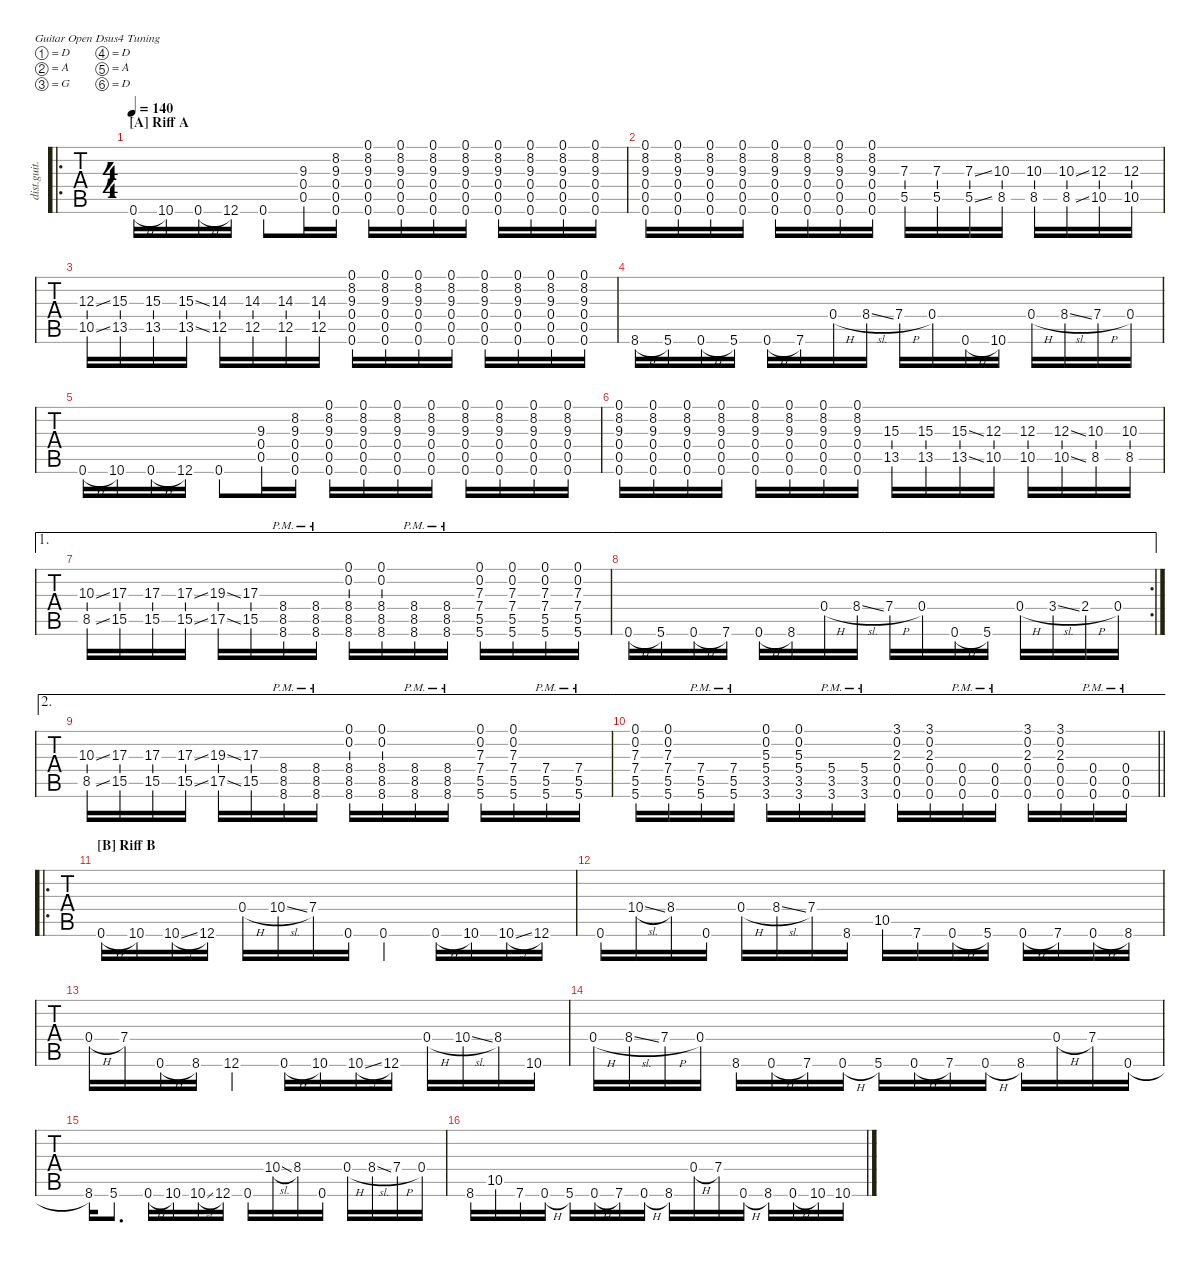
\defaultSystemsLayout 4
\hideDynamics
\bracketExtendMode nobrackets
\otherSystemsTrackNameOrientation horizontal
\track ("Rhythm R" "dist.guit.") {instrument distortionguitar}
\staff {tabs}
\tuning (D4 A3 G3 D3 A2 D2)
\ro
\ts (4 4)
\section ("A" "Riff A")
\tempo 140
\clef g2
\ks c
0.6{h}.16{dy mf instrument distortionguitar beam Up} 10.6.16{beam Up} 0.6{h}.16{beam Up} 12.6.16{beam Up} 0.6.8{beam Up} (0.5 0.4 9.3).16{beam Up} (9.3 8.2 0.4 0.5 0.6).16{beam Up} (9.3 8.2 0.4 0.5 0.6 0.1).16{beam Up} (9.3 8.2 0.4 0.5 0.6 0.1).16{beam Up} (9.3 8.2 0.4 0.5 0.6 0.1).16{beam Up} (9.3 8.2 0.4 0.5 0.6 0.1).16{beam Up} (9.3 8.2 0.4 0.5 0.6 0.1).16{beam Up} (9.3 8.2 0.4 0.5 0.6 0.1).16{beam Up} (9.3 8.2 0.4 0.5 0.6 0.1).16{beam Up} (9.3 8.2 0.4 0.5 0.6 0.1).16{beam Up} |
(9.3 8.2 0.4 0.5 0.6 0.1).16{beam Up} (9.3 8.2 0.4 0.5 0.6 0.1).16{beam Up} (9.3 8.2 0.4 0.5 0.6 0.1).16{beam Up} (9.3 8.2 0.4 0.5 0.6 0.1).16{beam Up} (9.3 8.2 0.4 0.5 0.6 0.1).16{beam Up} (9.3 8.2 0.4 0.5 0.6 0.1).16{beam Up} (9.3 8.2 0.4 0.5 0.6 0.1).16{beam Up} (9.3 8.2 0.4 0.5 0.6 0.1).16{beam Up} (5.5 7.3).16{beam Up} (5.5 7.3).16{beam Up} (5.5{ss} 7.3{ss}).16{beam Up} (8.5 10.3).16{beam Up} (8.5 10.3).16{beam Down} (8.5{ss} 10.3{ss}).16{beam Down} (10.5 12.3).16{beam Down} (10.5 12.3).16{beam Down} |
(10.5{ss} 12.3{ss}).16{beam Down} (15.3{acc #} 13.5{acc #}).16{beam Down} (15.3{acc #} 13.5{acc #}).16{beam Down} (15.3{ss acc #} 13.5{ss acc #}).16{beam Down} (14.3 12.5).16{beam Down} (14.3 12.5).16{beam Down} (14.3 12.5).16{beam Down} (14.3 12.5).16{beam Down} (9.3 8.2 0.4 0.5 0.6 0.1).16{beam Up} (9.3 8.2 0.4 0.5 0.6 0.1).16{beam Up} (9.3 8.2 0.4 0.5 0.6 0.1).16{beam Up} (9.3 8.2 0.4 0.5 0.6 0.1).16{beam Up} (9.3 8.2 0.4 0.5 0.6 0.1).16{beam Up} (9.3 8.2 0.4 0.5 0.6 0.1).16{beam Up} (9.3 8.2 0.4 0.5 0.6 0.1).16{beam Up} (9.3 8.2 0.4 0.5 0.6 0.1).16{beam Up} |
8.6{h acc #}.16{beam Up} 5.6.16{beam Up} 0.6{h}.16{beam Up} 5.6.16{beam Up} 0.6{h}.16{beam Up} 7.6.16{beam Up} 0.4{h}.16{beam Up} 8.4{sl acc #}.16{beam Up} 7.4{h}.16{beam Up} 0.4.16{beam Up} 0.6{h}.16{beam Up} 10.6.16{beam Up} 0.4{h}.16{beam Up} 8.4{sl acc #}.16{beam Up} 7.4{h}.16{beam Up} 0.4.16{beam Up} |
0.6{h}.16{beam Up} 10.6.16{beam Up} 0.6{h}.16{beam Up} 12.6.16{beam Up} 0.6.8{beam Up} (0.5 0.4 9.3).16{beam Up} (9.3 8.2 0.4 0.5 0.6).16{beam Up} (9.3 8.2 0.4 0.5 0.6 0.1).16{beam Up} (9.3 8.2 0.4 0.5 0.6 0.1).16{beam Up} (9.3 8.2 0.4 0.5 0.6 0.1).16{beam Up} (9.3 8.2 0.4 0.5 0.6 0.1).16{beam Up} (9.3 8.2 0.4 0.5 0.6 0.1).16{beam Up} (9.3 8.2 0.4 0.5 0.6 0.1).16{beam Up} (9.3 8.2 0.4 0.5 0.6 0.1).16{beam Up} (9.3 8.2 0.4 0.5 0.6 0.1).16{beam Up} |
(9.3 8.2 0.4 0.5 0.6 0.1).16{beam Up} (9.3 8.2 0.4 0.5 0.6 0.1).16{beam Up} (9.3 8.2 0.4 0.5 0.6 0.1).16{beam Up} (9.3 8.2 0.4 0.5 0.6 0.1).16{beam Up} (9.3 8.2 0.4 0.5 0.6 0.1).16{beam Up} (9.3 8.2 0.4 0.5 0.6 0.1).16{beam Up} (9.3 8.2 0.4 0.5 0.6 0.1).16{beam Up} (9.3 8.2 0.4 0.5 0.6 0.1).16{beam Up} (13.5{acc #} 15.3{acc #}).16{beam Down} (13.5{acc #} 15.3{acc #}).16{beam Down} (13.5{ss acc #} 15.3{ss acc #}).16{beam Down} (10.5 12.3).16{beam Down} (10.5 12.3).16{beam Down} (10.5{ss} 12.3{ss}).16{beam Down} (8.5 10.3).16{beam Down} (8.5 10.3).16{beam Down} |
\ae 1
(10.3{ss} 8.5{ss}).16{beam Down} (15.5 17.3).16{beam Down} (15.5 17.3).16{beam Down} (15.5{ss} 17.3{ss}).16{beam Down} (17.5{ss} 19.3{ss}).16{beam Up} (15.5 17.3).16{beam Up} (8.6{pm acc #} 8.5{pm} 8.4{pm acc #}).16{beam Up} (8.6{pm acc #} 8.5{pm} 8.4{pm acc #}).16{beam Up} (8.6{acc #} 8.5 8.4{acc #} 0.2{acc x} 0.1).16{beam Up} (8.6{acc #} 8.5 8.4{acc #} 0.2{acc x} 0.1).16{beam Up} (8.6{pm acc #} 8.5{pm} 8.4{pm acc #}).16{beam Up} (8.6{pm acc #} 8.5{pm} 8.4{pm acc #}).16{beam Up} (5.6 5.5 7.4 7.3 0.2 0.1).16{beam Up} (5.6 5.5 7.4 7.3 0.2 0.1).16{beam Up} (5.6 5.5 7.4 7.3 0.2 0.1).16{beam Up} (5.6 5.5 7.4 7.3 0.2 0.1).16{beam Up} |
\ae 1
\rc 2
0.6{h}.16{beam Up} 5.6.16{beam Up} 0.6{h}.16{beam Up} 7.6.16{beam Up} 0.6{h}.16{beam Up} 8.6{acc #}.16{beam Up} 0.4{h}.16{beam Up} 8.4{sl acc #}.16{beam Up} 7.4{h}.16{beam Up} 0.4.16{beam Up} 0.6{h}.16{beam Up} 5.6.16{beam Up} 0.4{h}.16{beam Up} 3.4{sl}.16{beam Up} 2.4{h}.16{beam Up} 0.4.16{beam Up} |
\ae 2
(8.5{ss} 10.3{ss}).16{beam Down} (17.3 15.5).16{beam Down} (17.3 15.5).16{beam Down} (17.3{ss} 15.5{ss}).16{beam Down} (19.3{ss} 17.5{ss}).16{beam Up} (17.3 15.5).16{beam Up} (8.6{pm acc #} 8.5{pm} 8.4{pm acc #}).16{beam Up} (8.6{pm acc #} 8.5{pm} 8.4{pm acc #}).16{beam Up} (8.6{acc #} 8.5 8.4{acc #} 0.2{acc x} 0.1).16{beam Up} (8.6{acc #} 8.5 8.4{acc #} 0.1 0.2{acc x}).16{beam Up} (8.6{pm acc #} 8.5{pm} 8.4{pm acc #}).16{beam Up} (8.6{pm acc #} 8.5{pm} 8.4{pm acc #}).16{beam Up} (5.6 5.5 7.4 7.3 0.2 0.1).16{beam Up} (5.6 5.5 7.4 7.3 0.2 0.1).16{beam Up} (5.6{pm} 5.5{pm} 7.4{pm}).16{beam Up} (7.4{pm} 5.5{pm} 5.6{pm}).16{beam Up} |
\ae 2
\barLineRight lightlight
(5.6 5.5 7.4 7.3 0.2 0.1).16{beam Up} (5.6 5.5 7.4 7.3 0.2 0.1).16{beam Up} (5.6{pm} 5.5{pm} 7.4{pm}).16{beam Up} (7.4{pm} 5.5{pm} 5.6{pm}).16{beam Up} (3.6 3.5 5.4 5.3 0.2 0.1).16{beam Up} (3.6 3.5 5.4 5.3 0.2 0.1).16{beam Up} (3.6{pm} 3.5{pm} 5.4{pm}).16{beam Up} (3.6{pm} 3.5{pm} 5.4{pm}).16{beam Up} (0.4 0.5 0.6 3.1 0.2 2.3).16{beam Up} (0.4 0.5 0.6 3.1 0.2 2.3).16{beam Up} (0.4{pm} 0.5{pm} 0.6{pm}).16{beam Up} (0.6{pm} 0.5{pm} 0.4{pm}).16{beam Up} (0.4 0.5 0.6 3.1 0.2 2.3).16{beam Up} (0.4 0.5 0.6 3.1 0.2 2.3).16{beam Up} (0.4{pm} 0.5{pm} 0.6{pm}).16{beam Up} (0.6{pm} 0.5{pm} 0.4{pm}).16{beam Up} |
\ro
\section ("B" "Riff B")
0.6{h}.16{beam Up} 10.6.16{beam Up} 10.6{sl}.16{beam Up} 12.6.16{beam Up} 0.4{h}.16{beam Up} 10.4{sl}.16{beam Up} 7.4.16{beam Up} 0.6.16{beam Up} 0.6.4{beam Up} 0.6{h}.16{beam Up} 10.6.16{beam Up} 10.6{sl}.16{beam Up} 12.6.16{beam Up} |
0.6.16{beam Up} 10.4{sl}.16{beam Up} 8.4{acc #}.16{beam Up} 0.6.16{beam Up} 0.4{h}.16{beam Up} 8.4{sl acc #}.16{beam Up} 7.4.16{beam Up} 8.6{acc #}.16{beam Up} 10.5.16{beam Up} 7.6.16{beam Up} 0.6{h}.16{beam Up} 5.6.16{beam Up} 0.6{h}.16{beam Up} 7.6.16{beam Up} 0.6{h}.16{beam Up} 8.6{acc #}.16{beam Up} |
0.4{h}.16{beam Up} 7.4.16{beam Up} 0.6{h}.16{beam Up} 8.6{acc #}.16{beam Up} 12.6.4{beam Up} 0.6{h}.16{beam Up} 10.6.16{beam Up} 10.6{sl}.16{beam Up} 12.6.16{beam Up} 0.4{h}.16{beam Up} 10.4{sl}.16{beam Up} 8.4{acc #}.16{beam Up} 10.6.16{beam Up} |
0.4{h}.16{beam Up} 8.4{sl acc #}.16{beam Up} 7.4{h}.16{beam Up} 0.4.16{beam Up} 8.6{acc #}.16{beam Up} 0.6{h}.16{beam Up} 7.6.16{beam Up} 0.6{h}.16{beam Up} 5.6.16{beam Up} 0.6{h}.16{beam Up} 7.6.16{beam Up} 0.6{h}.16{beam Up} 8.6{acc #}.16{beam Up} 0.4{h}.16{beam Up} 7.4.16{beam Up} 0.6{h}.16{beam Up} |
8.6{acc #}.16{beam Up} 5.6.8{d beam Up} 0.6{h}.16{beam Up} 10.6.16{beam Up} 10.6{sl}.16{beam Up} 12.6.16{beam Up} 0.6.16{beam Up} 10.4{sl}.16{beam Up} 8.4{acc #}.16{beam Up} 0.6.16{beam Up} 0.4{h}.16{beam Up} 8.4{sl acc #}.16{beam Up} 7.4{h}.16{beam Up} 0.4.16{beam Up} |
8.6{acc #}.16{beam Up} 10.5.16{beam Up} 7.6.16{beam Up} 0.6{h}.16{beam Up} 5.6.16{beam Up} 0.6{h}.16{beam Up} 7.6.16{beam Up} 0.6{h}.16{beam Up} 8.6{acc #}.16{beam Up} 0.4{h}.16{beam Up} 7.4.16{beam Up} 0.6{h}.16{beam Up} 8.6{acc #}.16{beam Up} 0.6{h}.16{beam Up} 10.6.16{beam Up} 10.6{sl}.16{beam Up}
